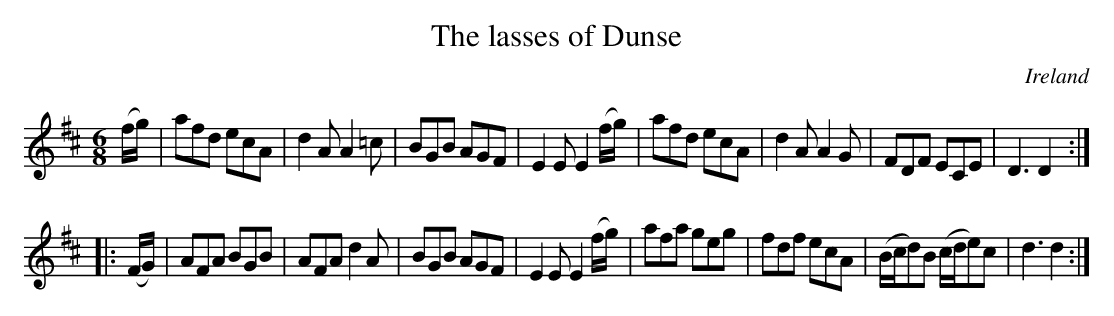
X:1
T:The lasses of Dunse
O:Ireland
M:6/8
L:1/8
K:D
(f/g/)|afd ecA|d2A A2=c|BGB AGF|E2E E2(f/g/)|afd ecA|d2A A2G|FDF ECE|D3 D2:|
|:(F/G/)|AFA BGB|AFA d2A|BGB AGF|E2E E2(f/g/)|afa geg|fdf ecA|(B/c/d)B (c/d/e)c|d3 d2:|
